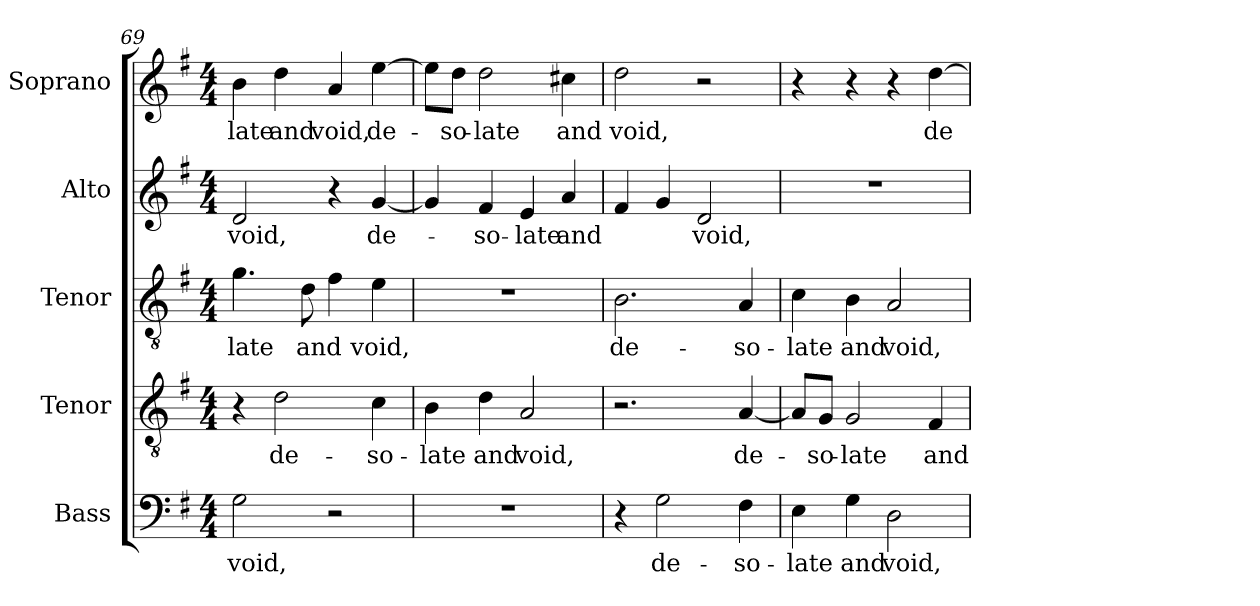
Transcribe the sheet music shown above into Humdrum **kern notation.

**kern	**text	**kern	**text	**kern	**text	**kern	**text	**kern	**text
*part5	*part5	*part4	*part4	*part3	*part3	*part2	*part2	*part1	*part1
*staff5	*staff5	*staff4	*staff4	*staff3	*staff3	*staff2	*staff2	*staff1	*staff1
*I"Bass	*	*I"Tenor	*	*I"Tenor	*	*I"Alto	*	*I"Soprano	*
*I'B.	*	*I'T.	*	*I'T.	*	*I'A.	*	*I'S.	*
*clefF4	*	*clefGv2	*	*clefGv2	*	*clefG2	*	*clefG2	*
*	*	*ITrd7c12	*	*ITrd7c12	*	*	*	*	*
*k[f#]	*	*k[f#]	*	*k[f#]	*	*k[f#]	*	*k[f#]	*
*G:	*	*G:	*	*G:	*	*G:	*	*G:	*
*M4/4	*	*M4/4	*	*M4/4	*	*M4/4	*	*M4/4	*
=69	=69	=69	=69	=69	=69	=69	=69	=69	=69
!	!LO:LY:b:color=#000000	!	!	!	!	!	!	!	!
!	!	!	!	!	!LO:LY:b:color=#000000	!	!	!	!
!	!	!	!	!	!	!	!LO:LY:b:color=#000000	!	!
!	!	!	!	!	!	!	!	!	!LO:LY:b:color=#000000
2Gi\	void,	4r	.	4.Gi\	-late	2di/	void,	4bi\	-late
!	!	!	!LO:LY:b:color=#000000	!	!	!	!	!	!
!	!	!	!	!	!	!	!	!	!LO:LY:b:color=#000000
.	.	2Di\	de-	.	.	.	.	4ddi\	and
!	!	!	!	!	!LO:LY:b:color=#000000	!	!	!	!
.	.	.	.	8Di\	and	.	.	.	.
!	!	!	!	!	!	!	!	!	!LO:LY:b:color=#000000
2r	.	.	.	4F#i\	.	4r	.	4ai/	void,
!	!	!	!LO:LY:b:color=#000000	!	!	!	!	!	!
!	!	!	!	!	!LO:LY:b:color=#000000	!	!	!	!
!	!	!	!	!	!	!	!LO:LY:b:color=#000000	!	!
!	!	!	!	!	!	!	!	!	!LO:LY:b:color=#000000
.	.	4Ci\	-so-	4Ei\	void,	[4gi/	de-	[4eei\	de-
=70	=70	=70	=70	=70	=70	=70	=70	=70	=70
!	!	!	!LO:LY:b:color=#000000	!	!	!	!	!	!
1r	.	4BBi\	-late	1r	.	4gi/]	.	8eei\L]	.
!	!	!	!	!	!	!	!	!	!LO:LY:b:color=#000000
.	.	.	.	.	.	.	.	8ddi\J	-so-
!	!	!	!LO:LY:b:color=#000000	!	!	!	!	!	!
!	!	!	!	!	!	!	!LO:LY:b:color=#000000	!	!
!	!	!	!	!	!	!	!	!	!LO:LY:b:color=#000000
.	.	4Di\	and	.	.	4f#i/	-so-	2ddi\	-late
!	!	!	!LO:LY:b:color=#000000	!	!	!	!	!	!
!	!	!	!	!	!	!	!LO:LY:b:color=#000000	!	!
.	.	2AAi/	void,	.	.	4ei/	-late	.	.
!	!	!	!	!	!	!	!LO:LY:b:color=#000000	!	!
!	!	!	!	!	!	!	!	!	!LO:LY:b:color=#000000
.	.	.	.	.	.	4ai/	and	4cc#Xi\	and
=71	=71	=71	=71	=71	=71	=71	=71	=71	=71
!	!	!	!	!	!LO:LY:b:color=#000000	!	!	!	!
!	!	!	!	!	!	!	!	!	!LO:LY:b:color=#000000
4r	.	2.r	.	2.BBi\	de-	4f#i/	.	2ddi\	void,
!	!LO:LY:b:color=#000000	!	!	!	!	!	!	!	!
2Gi\	de-	.	.	.	.	4gi/	.	.	.
!	!	!	!	!	!	!	!LO:LY:b:color=#000000	!	!
.	.	.	.	.	.	2di/	void,	2r	.
!	!LO:LY:b:color=#000000	!	!	!	!	!	!	!	!
!	!	!	!LO:LY:b:color=#000000	!	!	!	!	!	!
!	!	!	!	!	!LO:LY:b:color=#000000	!	!	!	!
4F#i\	-so-	[4AAi/	de-	4AAi/	-so-	.	.	.	.
=72	=72	=72	=72	=72	=72	=72	=72	=72	=72
!	!LO:LY:b:color=#000000	!	!	!	!	!	!	!	!
!	!	!	!	!	!LO:LY:b:color=#000000	!	!	!	!
4Ei\	-late	8AAi/L]	.	4Ci\	-late	1r	.	4r	.
!	!	!	!LO:LY:b:color=#000000	!	!	!	!	!	!
.	.	8GGi/J	-so-	.	.	.	.	.	.
!	!LO:LY:b:color=#000000	!	!	!	!	!	!	!	!
!	!	!	!LO:LY:b:color=#000000	!	!	!	!	!	!
!	!	!	!	!	!LO:LY:b:color=#000000	!	!	!	!
4Gi\	and	2GGi/	-late	4BBi\	and	.	.	4r	.
!	!LO:LY:b:color=#000000	!	!	!	!	!	!	!	!
!	!	!	!	!	!LO:LY:b:color=#000000	!	!	!	!
2Di\	void,	.	.	2AAi/	void,	.	.	4r	.
!	!	!	!LO:LY:b:color=#000000	!	!	!	!	!	!
!	!	!	!	!	!	!	!	!	!LO:LY:b:color=#000000
.	.	4FF#i/	and	.	.	.	.	[4ddi\	de-
=	=	=	=	=	=	=	=	=	=
*-	*-	*-	*-	*-	*-	*-	*-	*-	*-
